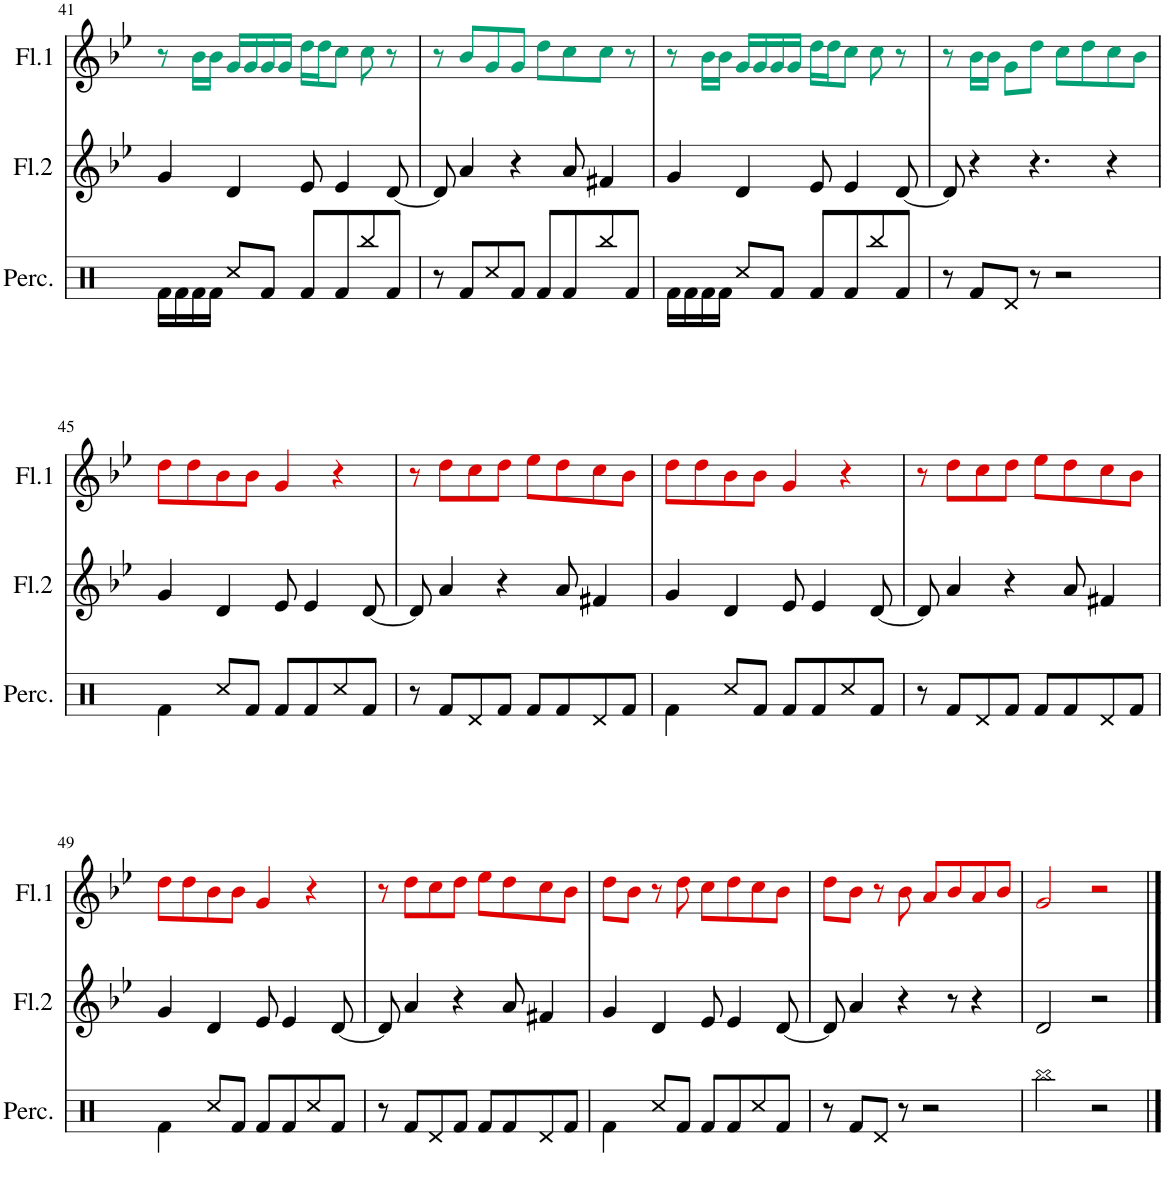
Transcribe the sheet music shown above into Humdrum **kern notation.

**kern	**kern	**kern
*part3	*part2	*part1
*staff3	*staff2	*staff1
*I"Percusión	*I"Flauta 2	*I"Flauta 1
*I'Perc.	*I'Fl.2	*I'Fl.1
!!LO:PB:g=z
*clefX	*clefG2	*clefG2
*k[]	*k[b-e-]	*k[b-e-]
*M4/4	*M4/4	*M4/4
=41	=41	=41
16Rf\LL	4g/	8r
16Rf\	.	.
16Rf\	.	16b-i\LL
16Rf\JJ	.	16b-i\JJ
8Rcc/L	4d/	16gi/LL
.	.	16gi/
8Rf/J	.	16gi/
.	.	16gi/JJ
8Rf/L	8e-/	16ddi\LL
.	.	16ddi\J
8Rf/	4e-/	8cci\J
8Rbb/	.	8cci\
8Rf/J	[8d/	8r
=42	=42	=42
8r	8d/]	8r
8Rf/L	4a/	8b-i/L
8Rcc/	.	8gi/
8Rf/J	4r	8gi/J
8Rf/L	.	8ddi\L
8Rf/	8a/	8cci\
8Rbb/	4f#X/	8cci\J
8Rf/J	.	8r
=43	=43	=43
16Rf\LL	4g/	8r
16Rf\	.	.
16Rf\	.	16b-i\LL
16Rf\JJ	.	16b-i\JJ
8Rcc/L	4d/	16gi/LL
.	.	16gi/
8Rf/J	.	16gi/
.	.	16gi/JJ
8Rf/L	8e-/	16ddi\LL
.	.	16ddi\J
8Rf/	4e-/	8cci\J
8Rbb/	.	8cci\
8Rf/J	[8d/	8r
=44	=44	=44
8r	8d/]	8r
8Rf/L	4r	16b-i\LL
.	.	16b-i\JJ
8Rd/J	.	8gi\L
8r	4.r	8ddi\J
2r	.	8cci\L
.	.	8ddi\
.	4r	8cci\
.	.	8b-i\J
!!LO:LB:g=z
=45	=45	=45
4Rf\	4g/	8ddj\L
.	.	8ddj\
8Rcc/L	4d/	8b-j\
8Rf/J	.	8b-j\J
8Rf/L	8e-/	4gj/
8Rf/	4e-/	.
8Rcc/	.	4r
8Rf/J	[8d/	.
=46	=46	=46
8r	8d/]	8r
8Rf/L	4a/	8ddj\L
8Rd/	.	8ccj\
8Rf/J	4r	8ddj\J
8Rf/L	.	8ee-j\L
8Rf/	8a/	8ddj\
8Rd/	4f#X/	8ccj\
8Rf/J	.	8b-j\J
=47	=47	=47
4Rf\	4g/	8ddj\L
.	.	8ddj\
8Rcc/L	4d/	8b-j\
8Rf/J	.	8b-j\J
8Rf/L	8e-/	4gj/
8Rf/	4e-/	.
8Rcc/	.	4r
8Rf/J	[8d/	.
=48	=48	=48
8r	8d/]	8r
8Rf/L	4a/	8ddj\L
8Rd/	.	8ccj\
8Rf/J	4r	8ddj\J
8Rf/L	.	8ee-j\L
8Rf/	8a/	8ddj\
8Rd/	4f#X/	8ccj\
8Rf/J	.	8b-j\J
!!LO:LB:g=z
=49	=49	=49
4Rf\	4g/	8ddj\L
.	.	8ddj\
8Rcc/L	4d/	8b-j\
8Rf/J	.	8b-j\J
8Rf/L	8e-/	4gj/
8Rf/	4e-/	.
8Rcc/	.	4r
8Rf/J	[8d/	.
=50	=50	=50
8r	8d/]	8r
8Rf/L	4a/	8ddj\L
8Rd/	.	8ccj\
8Rf/J	4r	8ddj\J
8Rf/L	.	8ee-j\L
8Rf/	8a/	8ddj\
8Rd/	4f#X/	8ccj\
8Rf/J	.	8b-j\J
=51	=51	=51
4Rf\	4g/	8ddj\L
.	.	8b-j\J
8Rcc/L	4d/	8r
8Rf/J	.	8ddj\
8Rf/L	8e-/	8ccj\L
8Rf/	4e-/	8ddj\
8Rcc/	.	8ccj\
8Rf/J	[8d/	8b-j\J
=52	=52	=52
8r	8d/]	8ddj\L
8Rf/L	4a/	8b-j\J
8Rd/J	.	8r
8r	4r	8b-j\
2r	.	8aj/L
.	8r	8b-j/
.	4r	8aj/
.	.	8b-j/J
=53	=53	=53
2Rbb\	2d/	2gj/
2r	2r	2r
==	==	==
*-	*-	*-
